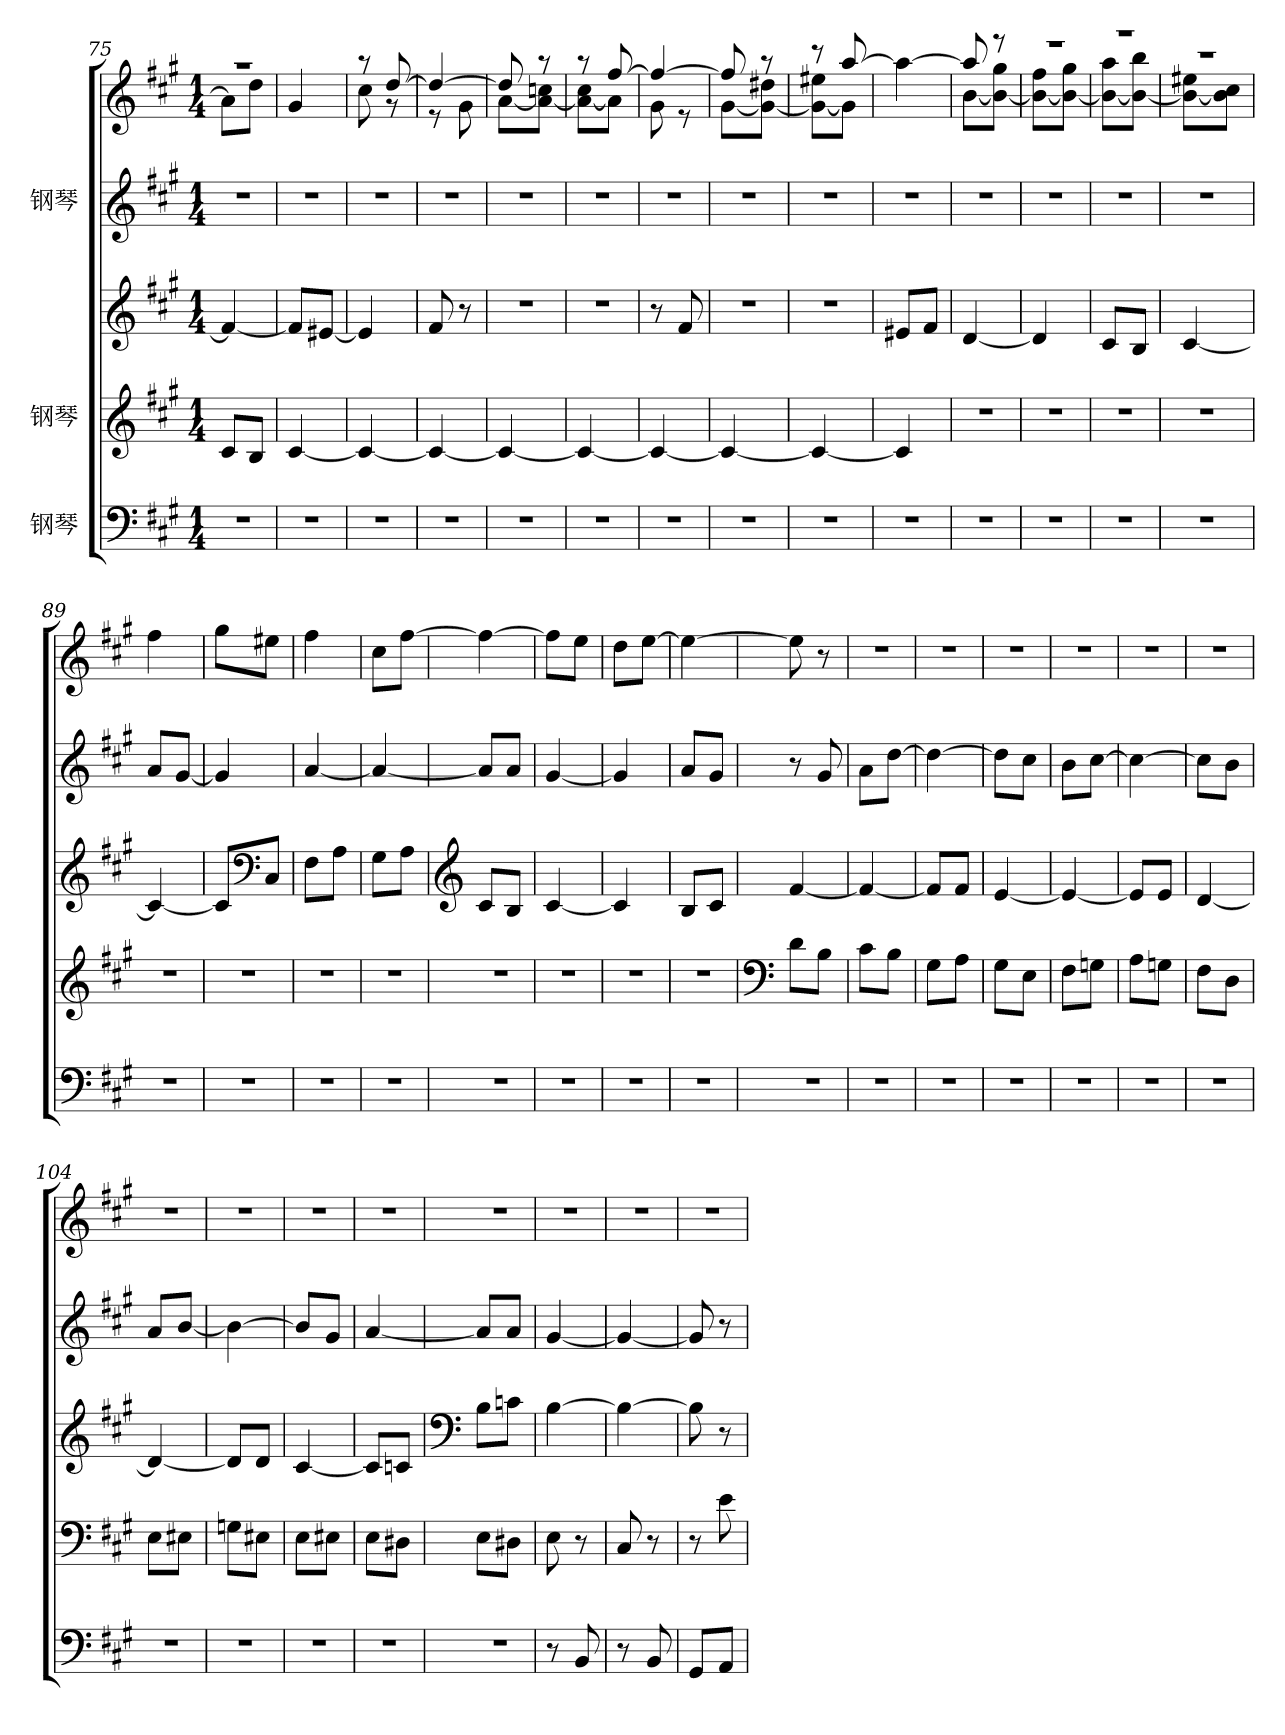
**kern	**kern	**kern	**kern	**kern
*part3	*part2	*part2	*part1	*part1
*staff5	*staff4	*staff3	*staff2	*staff1
*I"钢琴	*I"钢琴	*	*I"钢琴	*
*clefF4	*clefG2	*clefG2	*clefG2	*clefG2
*k[f#c#g#]	*k[f#c#g#]	*k[f#c#g#]	*k[f#c#g#]	*k[f#c#g#]
*M1/4	*M1/4	*M1/4	*M1/4	*M1/4
=75	=75	=75	=75	=75
*	*	*	*	*^
4r	8c#/L	4f#/_	4r	4r	8a\L]
.	8B/J	.	.	.	8dd\J
*	*	*	*	*v	*v
=76	=76	=76	=76	=76
4r	[4c#/	8f#/L]	4r	4g#/
.	.	[8e#X/J	.	.
=77	=77	=77	=77	=77
*	*	*	*	*^
4r	4c#/_	4e#/]	4r	8r	8cc#\
.	.	.	.	[8dd/	8r
=78	=78	=78	=78	=78	=78
4r	4c#/_	8f#/	4r	4dd/_	8r
.	.	8r	.	.	8g#\
!!LO:PB:g=z	!!
=79	=79	=79	=79	=79	=79
4r	4c#/_	4r	4r	8dd/]	[8a\L
.	.	.	.	8r	8a\_ 8ccn\J
=80	=80	=80	=80	=80	=80
4r	4c#/_	4r	4r	8r	8a\_ 8cc#\L
.	.	.	.	[8ff#/	8a\J]
=81	=81	=81	=81	=81	=81
4r	4c#/_	8r	4r	4ff#/_	8g#\
.	.	8f#/	.	.	8r
=82	=82	=82	=82	=82	=82
4r	4c#/_	4r	4r	8ff#/]	[8g#\L
.	.	.	.	8r	8g#\_ 8dd#X\J
=83	=83	=83	=83	=83	=83
4r	4c#/_	4r	4r	8r	8g#\_ 8ee#X\L
.	.	.	.	[8aa/	8g#\J]
*	*	*	*	*v	*v
=84	=84	=84	=84	=84
4r	4c#/]	8e#X/L	4r	4aa\_
.	.	8f#/J	.	.
=85	=85	=85	=85	=85
*	*	*	*	*^
4r	4r	[4d/	4r	8aa/]	[8b\L
.	.	.	.	8r	8b\_ 8gg#\J
=86	=86	=86	=86	=86	=86
4r	4r	4d/]	4r	4r	8b\_ 8ff#\L
.	.	.	.	.	8b\_ 8gg#\J
=87	=87	=87	=87	=87	=87
4r	4r	8c#/L	4r	4r	8b\_ 8aa\L
.	.	8B/J	.	.	8b\_ 8bb\J
!!LO:LB:g=z	!!
=88	=88	=88	=88	=88	=88
4r	4r	[4c#/	4r	4r	8b\_ 8ee#X\L
.	.	.	.	.	8b\] 8cc#\J
*	*	*	*	*v	*v
=89	=89	=89	=89	=89
4r	4r	4c#/_	8a/L	4ff#\
.	.	.	[8g#/J	.
=90	=90	=90	=90	=90
4r	4r	8c#/L]	4g#/]	8gg#\L
*	*	*clefF4	*	*
.	.	8C#/J	.	8ee#X\J
=91	=91	=91	=91	=91
4r	4r	8F#\L	[4a/	4ff#\
.	.	8A\J	.	.
=92	=92	=92	=92	=92
4r	4r	8G#\L	4a/_	8cc#\L
.	.	8A\J	.	[8ff#\J
=93	=93	=93	=93	=93
*	*	*clefG2	*	*
4r	4r	8c#/L	8a/L]	4ff#\_
.	.	8B/J	8a/J	.
=94	=94	=94	=94	=94
4r	4r	[4c#/	[4g#/	8ff#\L]
.	.	.	.	8ee\J
=95	=95	=95	=95	=95
4r	4r	4c#/]	4g#/]	8dd\L
.	.	.	.	[8ee\J
=96	=96	=96	=96	=96
4r	4r	8B/L	8a/L	4ee\_
.	.	8c#/J	8g#/J	.
=97	=97	=97	=97	=97
*	*clefF4	*	*	*
4r	8d\L	[4f#/	8r	8ee\]
.	8B\J	.	8g#/	8r
!!LO:PB:g=z
=98	=98	=98	=98	=98
4r	8c#\L	4f#/_	8a\L	4r
.	8B\J	.	[8dd\J	.
=99	=99	=99	=99	=99
4r	8G#\L	8f#/L]	4dd\_	4r
.	8A\J	8f#/J	.	.
=100	=100	=100	=100	=100
4r	8G#\L	[4e/	8dd\L]	4r
.	8E\J	.	8cc#\J	.
=101	=101	=101	=101	=101
4r	8F#\L	4e/_	8b\L	4r
.	8Gn\J	.	[8cc#\J	.
=102	=102	=102	=102	=102
4r	8A\L	8e/L]	4cc#\_	4r
.	8Gn\J	8e/J	.	.
=103	=103	=103	=103	=103
4r	8F#\L	[4d/	8cc#\L]	4r
.	8D\J	.	8b\J	.
=104	=104	=104	=104	=104
4r	8E\L	4d/_	8a/L	4r
.	8E#X\J	.	[8b/J	.
=105	=105	=105	=105	=105
4r	8Gn\L	8d/L]	4b\_	4r
.	8E#X\J	8d/J	.	.
=106	=106	=106	=106	=106
4r	8E\L	[4c#/	8b/L]	4r
.	8E#X\J	.	8g#/J	.
=107	=107	=107	=107	=107
4r	8E\L	8c#/L]	[4a/	4r
.	8D#X\J	8cn/J	.	.
!!LO:LB:g=z
=108	=108	=108	=108	=108
*	*	*clefF4	*	*
4r	8E\L	8B\L	8a/L]	4r
.	8D#X\J	8cn\J	8a/J	.
=109	=109	=109	=109	=109
8r	8E\	[4B\	[4g#/	4r
8BB/	8r	.	.	.
=110	=110	=110	=110	=110
8r	8C#/	4B\_	4g#/_	4r
8BB/	8r	.	.	.
=111	=111	=111	=111	=111
8GG#/L	8r	8B\]	8g#/]	4r
8AA/J	8e\	8r	8r	.
=	=	=	=	=
*-	*-	*-	*-	*-
